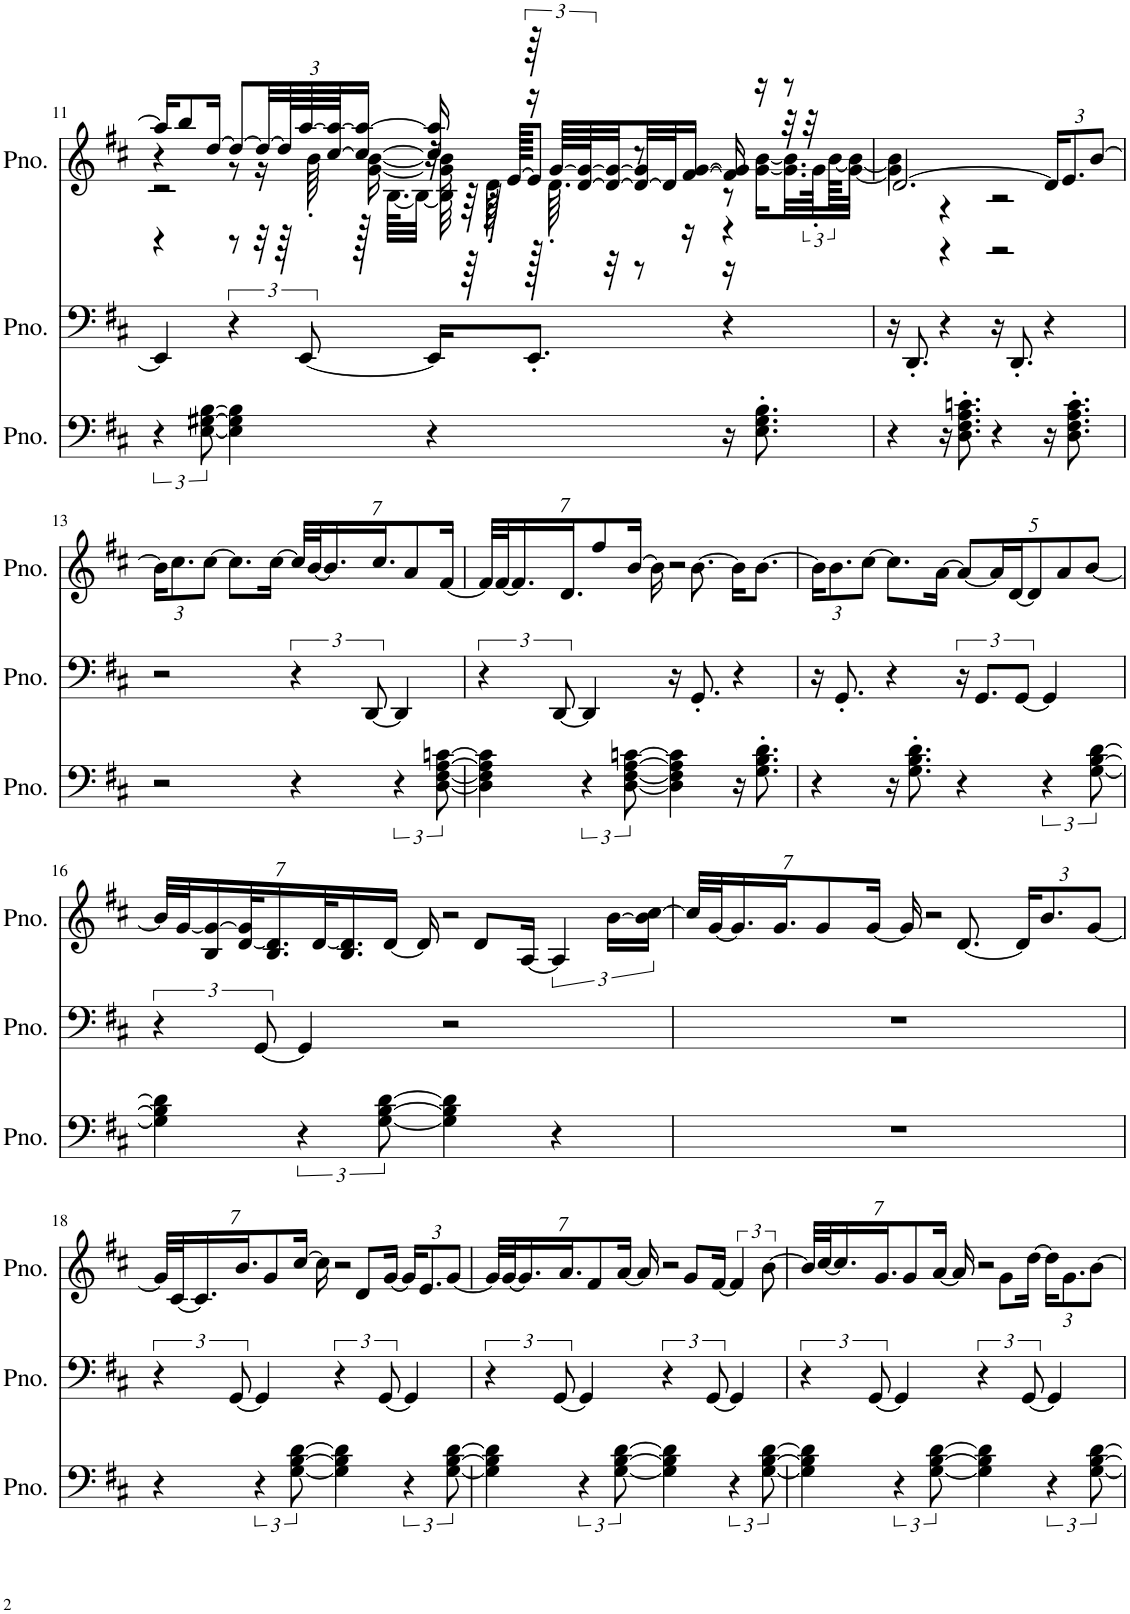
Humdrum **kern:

**kern	**kern	**kern
*part3	*part2	*part1
*staff3	*staff2	*staff1
*I"Piano	*I"Piano	*I"Piano
*I'Pno.	*I'Pno.	*I'Pno.
!!LO:PB:g=z
*clefF4	*clefF4	*clefG2
*k[f#c#]	*k[f#c#]	*k[f#c#]
*M4/4	*M4/4	*M4/4
=11	=11	=11
*	*	*^
*	*	*	*^
*	*	*	*	*^
6r	4EE/]	16aa/KL]	4r	2r	4r
.	.	8bb/	.	.	.
[12E\ [12G#X\ [12B\	.	.	.	.	.
.	.	[16dd/Jk	.	.	.
4E\] 4G#\] 4B\]	6r	8dd/L_	8r	.	8r
.	.	32dd/LL_	16r	.	32r
*	*	*Xbrackettup	*	*	*
.	.	96dd/L]	.	.	64r
.	[12EE/	[96aa/	.	.	.
.	.	.	.	.	64b'\
.	.	[96cc#/ 96aa/_JJ	.	.	.
.	.	16cc#/_ 16aa/_JJ	[16g\ [16b\	.	128r
.	.	.	.	.	[64.B\KLLL
.	.	.	.	.	32B\JJJ_
4r	16EE/KL]	16cc#/] 16aa/]	16g\] 16b\]	32r	32B\]
.	.	.	.	64r	64r
.	.	.	.	128r	64d'\
.	.	.	.	[128e/KKKKL	.
*	*	*brackettup	*	*	*
.	8.EE'/J	96r	16r	8e/J]	128r
.	.	.	.	.	64.d'\
.	.	[96g/LLLL	.	.	.
.	.	[96d/ 96g/_J	.	.	.
.	.	32d/_ 32g/_	.	.	32r
.	.	32d/_ 32g/]	8r	.	8r
.	.	32d/J]	.	.	.
.	.	[16f#/ [16g/JJ	.	16r	.
16r	4r	16f#/] 16g/]	8r	4r	16r
8.E\' 8.G#\' 8.B\'	.	16r	.	.	[16g\ [16b\LL
.	.	8r	32r	.	32.g\] 32.b\]L
.	.	.	48r	.	.
.	.	.	.	.	64g'\JK
.	.	.	[96b\KKLL	.	.
.	.	.	16b\JJ_	.	[16g\JJ
*	*	*	*	*v	*v
=12	=12	=12	=12	=12
4r	16r	[2.d/	4b\]	4g\]
.	8.DD'/	.	.	.
16r	4r	.	4r	4r
8.D\' 8.F#\' 8.A\' 8.cn\'	.	.	.	.
4r	16r	.	2r	2r
.	8.DD'/	.	.	.
*	*	*Xbrackettup	*	*
16r	4r	24d/KL]	.	.
.	.	12.e/	.	.
8.D\' 8.F#\' 8.A\' 8.c\'	.	.	.	.
.	.	[12b/J	.	.
*	*	*v	*v	*v
!!LO:LB:g=z
=13	=13	=13
2r	2r	24b\KL]
.	.	12.cc#\
.	.	[12cc#\J
.	.	8.cc#\L]
.	.	[16cc#\Jk
4r	6r	28cc#/LLL]
.	.	[28b/J
.	.	14.b/]
.	[12DD/	.
.	.	14.cc#/J
6r	4DD/]	.
.	.	7a/
[12D\ [12F#\ [12A\ [12cn\	.	.
.	.	[14f#/Jk
=14	=14	=14
4D\] 4F#\] 4A\] 4c\]	6r	28f#/LLL]
.	.	[28f#/J
.	.	14.f#/]
.	[12DD/	.
.	.	14.d/J
6r	4DD/]	.
.	.	7ff#/
[12D\ [12F#\ [12A\ [12cn\	.	.
.	.	[14b/Jk
4D\] 4F#\] 4A\] 4c\]	16r	16b\]
.	8.GG'/	2r
16r	4r	.
8.G\' 8.B\' 8.d\'	.	.
2ryy	2ryy	.
.	.	[8.b\
.	.	16b\KL]
.	.	[8.b\J
=15	=15	=15
4r	16r	24b\KL]
.	.	12.b\
.	8.GG'/	.
.	.	[12cc#\J
16r	4r	8.cc#\L]
8.G\' 8.B\' 8.d\'	.	.
.	.	[16a\Jk
4r	24r	10a/L_
.	12.GG/L	.
.	.	20a/L]
.	.	[20d/J
.	[12GG/J	.
.	.	10d/]
6r	4GG/]	.
.	.	10a/
.	.	[10b/J
[12G\ [12B\ [12d\	.	.
!!LO:LB:g=z
=16	=16	=16
4G\] 4B\] 4d\]	6r	28b/LLL]
.	.	[28g/J
.	.	14B/ 14g/_
.	.	[28d/ 28g/]K
.	[12GG/	.
.	.	14.B/ 14.d/]
6r	4GG/]	.
.	.	[28d/K
.	.	14.B/ 14.d/]
[12G\ [12B\ [12d\	.	.
.	.	[14d/JJ
4G\] 4B\] 4d\]	2r	16d/]
.	.	2r
4r	.	.
2ryy	2ryy	.
.	.	8d/L
.	.	[16A/Jk
*	*	*brackettup
.	.	6A/]
.	.	[24b\LL
.	.	24b\] [24cc#\JJ
=17	=17	=17
*	*	*Xbrackettup
1r	1r	28cc#/LLL]
.	.	[28g/J
.	.	14.g/]
.	.	14.g/J
.	.	7g/
.	.	[14g/Jk
.	.	16g/]
.	.	2r
2ryy	2ryy	.
.	.	[8.d/
.	.	24d/KL]
.	.	12.b/
.	.	[12g/J
!!LO:LB:g=z
=18	=18	=18
4r	6r	28g/LLL]
.	.	[28c#/J
.	.	14.c#/]
.	[12GG/	.
.	.	14.b/J
6r	4GG/]	.
.	.	7g/
[12G\ [12B\ [12d\	.	.
.	.	[14cc#/Jk
4G\] 4B\] 4d\]	6r	16cc#\]
.	.	2r
.	[12GG/	.
6r	4GG/]	.
[12G\ [12B\ [12d\	.	.
2ryy	2ryy	.
.	.	8d/L
.	.	[16g/Jk
.	.	24g/KL]
.	.	12.e/
.	.	[12g/J
=19	=19	=19
4G\] 4B\] 4d\]	6r	28g/LLL]
.	.	[28g/J
.	.	14.g/]
.	[12GG/	.
.	.	14.a/J
6r	4GG/]	.
.	.	7f#/
[12G\ [12B\ [12d\	.	.
.	.	[14a/Jk
4G\] 4B\] 4d\]	6r	16a/]
.	.	2r
.	[12GG/	.
6r	4GG/]	.
[12G\ [12B\ [12d\	.	.
2ryy	2ryy	.
.	.	8g/L
.	.	[16f#/Jk
*	*	*brackettup
.	.	6f#/]
.	.	[12b\
=20	=20	=20
*	*	*Xbrackettup
4G\] 4B\] 4d\]	6r	28b/LLL]
.	.	[28cc#/J
.	.	14.cc#/]
.	[12GG/	.
.	.	14.g/J
6r	4GG/]	.
.	.	7g/
[12G\ [12B\ [12d\	.	.
.	.	[14a/Jk
4G\] 4B\] 4d\]	6r	16a/]
.	.	2r
.	[12GG/	.
6r	4GG/]	.
[12G\ [12B\ [12d\	.	.
2ryy	2ryy	.
.	.	8g\L
.	.	[16dd\Jk
.	.	24dd\KL]
.	.	12.g\
.	.	[12b\J
=	=	=
*-	*-	*-
